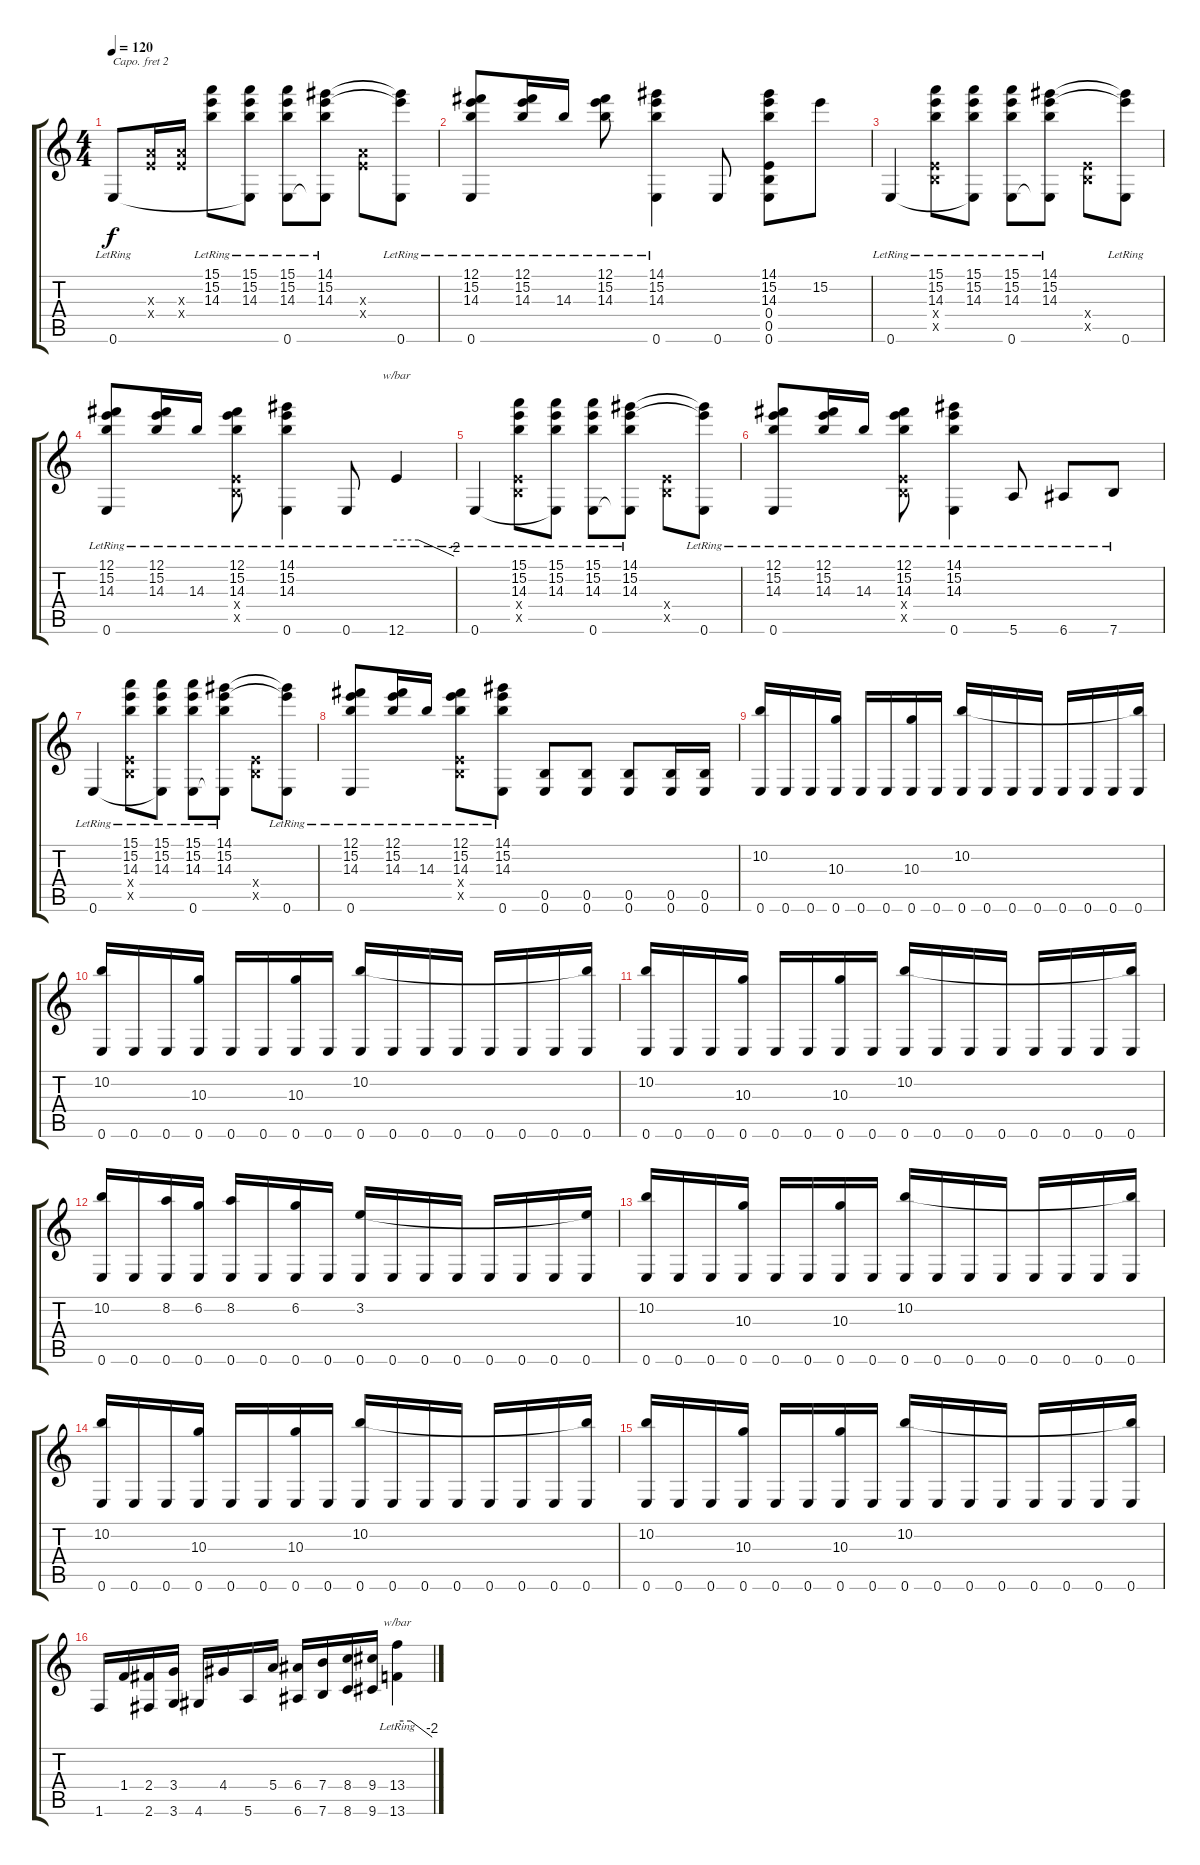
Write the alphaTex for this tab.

\track "" {instrument acousticguitarsteel}
\staff {score tabs}
\capo 2
\tuning (E4 B3 G3 D3 A2 D2) {hide}
\ts (4 4)
\tempo 120
\clef g2
\ks c
0.6{lr}.8{dy f} (0.3{x} 0.4{x}).16 (0.3{x} 0.4{x}).16 (15.1{lr} 15.2{lr} 14.3{lr}).8 (15.1{lr} 15.2{lr} 14.3{lr} 0.6{t}).8 (15.1{lr} 15.2{lr} 14.3{lr} 0.6{lr}).8 (14.1{lr} 15.2{lr} 14.3{lr} 0.6{t}).8 (0.3{x} 0.4{x}).8 (14.1{t} 15.2{t} 0.6{lr}).8 |
(12.1{lr} 15.2{lr} 14.3{lr} 0.6{lr}).8 (12.1{lr} 15.2{lr} 14.3{lr}).16 14.3{lr}.16 (12.1{lr} 15.2{lr} 14.3{lr}).8 (14.1{lr} 15.2{lr} 14.3{lr} 0.6{lr}).4 0.6.8 (14.1 15.2 14.3 0.4 0.5 0.6).8 15.2.8 |
0.6{lr}.4 (15.1{lr} 15.2{lr} 14.3{lr} 0.4{x} 0.5{x}).8 (15.1{lr} 15.2{lr} 14.3{lr} 0.6{t}).8 (15.1{lr} 15.2{lr} 14.3{lr} 0.6{lr}).8 (14.1{lr} 15.2{lr} 14.3{lr} 0.6{t}).8 (0.4{x} 0.5{x}).8 (14.1{t} 15.2{t} 0.6{lr}).8 |
(12.1{lr} 15.2{lr} 14.3{lr} 0.6{lr}).8 (12.1{lr} 15.2{lr} 14.3{lr}).16 14.3{lr}.16 (12.1{lr} 15.2{lr} 14.3{lr} 0.4{x} 0.5{x}).8 (14.1{lr} 15.2{lr} 14.3{lr} 0.6{lr}).4 0.6{lr}.8 12.6{lr}.4{tbe (custom default 0 0 23 0 60 -8)} |
0.6{lr}.4 (15.1{lr} 15.2{lr} 14.3{lr} 0.4{x} 0.5{x}).8 (15.1{lr} 15.2{lr} 14.3{lr} 0.6{t}).8 (15.1{lr} 15.2{lr} 14.3{lr} 0.6{lr}).8 (14.1{lr} 15.2{lr} 14.3{lr} 0.6{t}).8 (0.4{x} 0.5{x}).8 (14.1{t} 15.2{t} 0.6{lr}).8 |
(12.1{lr} 15.2{lr} 14.3{lr} 0.6{lr}).8 (12.1{lr} 15.2{lr} 14.3{lr}).16 14.3{lr}.16 (12.1{lr} 15.2{lr} 14.3{lr} 0.4{x} 0.5{x}).8 (14.1{lr} 15.2{lr} 14.3{lr} 0.6{lr}).4 5.6{lr}.8 6.6{lr}.8 7.6{lr}.8 |
0.6{lr}.4 (15.1{lr} 15.2{lr} 14.3{lr} 0.4{x} 0.5{x}).8 (15.1{lr} 15.2{lr} 14.3{lr} 0.6{t}).8 (15.1{lr} 15.2{lr} 14.3{lr} 0.6{lr}).8 (14.1{lr} 15.2{lr} 14.3{lr} 0.6{t}).8 (0.4{x} 0.5{x}).8 (14.1{t} 15.2{t} 0.6{lr}).8 |
(12.1{lr} 15.2{lr} 14.3{lr} 0.6{lr}).8 (12.1{lr} 15.2{lr} 14.3{lr}).16 14.3{lr}.16 (12.1{lr} 15.2{lr} 14.3{lr} 0.4{x} 0.5{x}).8 (14.1{lr} 15.2{lr} 14.3{lr} 0.6{lr}).8 (0.5 0.6).8 (0.5 0.6).8 (0.5 0.6).8 (0.5 0.6).16 (0.5 0.6).16 |
(10.2 0.6).16 0.6.16 0.6.16 (10.3 0.6).16 0.6.16 0.6.16 (10.3 0.6).16 0.6.16 (10.2 0.6).16 0.6.16 0.6.16 0.6.16 0.6.16 0.6.16 0.6.16 (10.2{t} 0.6).16 |
(10.2 0.6).16 0.6.16 0.6.16 (10.3 0.6).16 0.6.16 0.6.16 (10.3 0.6).16 0.6.16 (10.2 0.6).16 0.6.16 0.6.16 0.6.16 0.6.16 0.6.16 0.6.16 (10.2{t} 0.6).16 |
(10.2 0.6).16 0.6.16 0.6.16 (10.3 0.6).16 0.6.16 0.6.16 (10.3 0.6).16 0.6.16 (10.2 0.6).16 0.6.16 0.6.16 0.6.16 0.6.16 0.6.16 0.6.16 (10.2{t} 0.6).16 |
(10.2 0.6).16 0.6.16 (8.2 0.6).16 (6.2 0.6).16 (8.2 0.6).16 0.6.16 (6.2 0.6).16 0.6.16 (3.2 0.6).16 0.6.16 0.6.16 0.6.16 0.6.16 0.6.16 0.6.16 (3.2{t} 0.6).16 |
(10.2 0.6).16 0.6.16 0.6.16 (10.3 0.6).16 0.6.16 0.6.16 (10.3 0.6).16 0.6.16 (10.2 0.6).16 0.6.16 0.6.16 0.6.16 0.6.16 0.6.16 0.6.16 (10.2{t} 0.6).16 |
(10.2 0.6).16 0.6.16 0.6.16 (10.3 0.6).16 0.6.16 0.6.16 (10.3 0.6).16 0.6.16 (10.2 0.6).16 0.6.16 0.6.16 0.6.16 0.6.16 0.6.16 0.6.16 (10.2{t} 0.6).16 |
(10.2 0.6).16 0.6.16 0.6.16 (10.3 0.6).16 0.6.16 0.6.16 (10.3 0.6).16 0.6.16 (10.2 0.6).16 0.6.16 0.6.16 0.6.16 0.6.16 0.6.16 0.6.16 (10.2{t} 0.6).16 |
1.6.16 1.4.16 (2.4 2.6).16 (3.4 3.6).16 4.6.16 4.4.16 5.6.16 5.4.16 (6.4 6.6).16 (7.4 7.6).16 (8.4 8.6).16 (9.4 9.6).16 (13.4 13.6{lr}).4{tbe (custom default 0 0 23 0 60 -8)}
